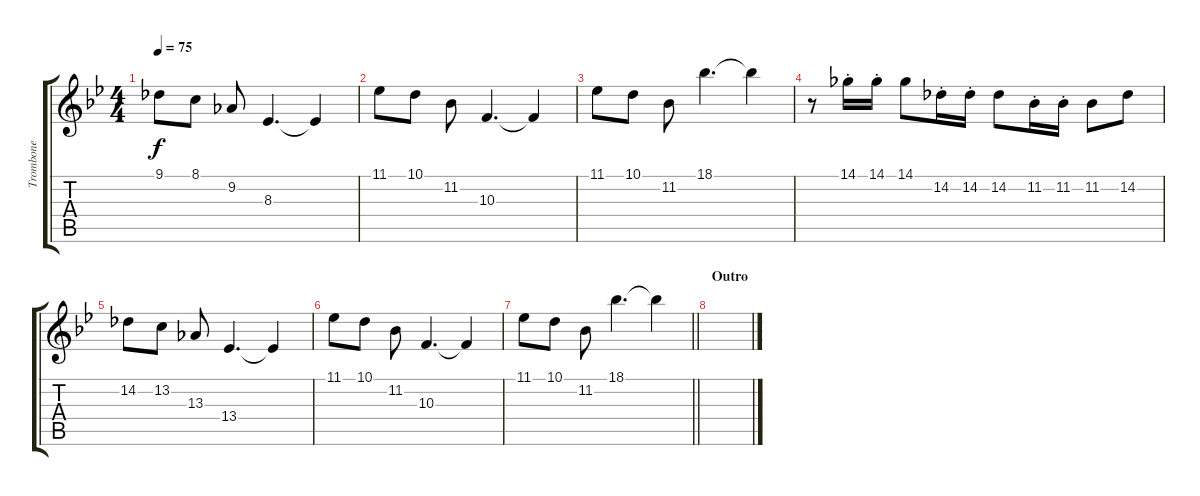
\track ("Trombone" "Trombone") {instrument trombone}
\staff {score tabs}
\tuning (E4 B3 G3 D3 A2 E2) {hide}
\ts (4 4)
\tempo 75
\clef g2
\ks bb
9.1.8{dy f} 8.1.8 9.2.8 8.3.4{d} 8.3{t}.4 |
11.1.8 10.1.8 11.2.8 10.3.4{d} 10.3{t}.4 |
11.1.8 10.1.8 11.2.8 18.1.4{d} 18.1{t}.4 |
r.8 14.1{st}.16 14.1{st}.16 14.1.8 14.2{st}.16 14.2{st}.16 14.2.8 11.2{st}.16 11.2{st}.16 11.2.8 14.2.8 |
14.2.8 13.2.8 13.3.8 13.4.4{d} 13.4{t}.4 |
11.1.8 10.1.8 11.2.8 10.3.4{d} 10.3{t}.4 |
\barLineRight lightlight
11.1.8 10.1.8 11.2.8 18.1.4{d} 18.1{t}.4 |
\section ("" "Outro")
